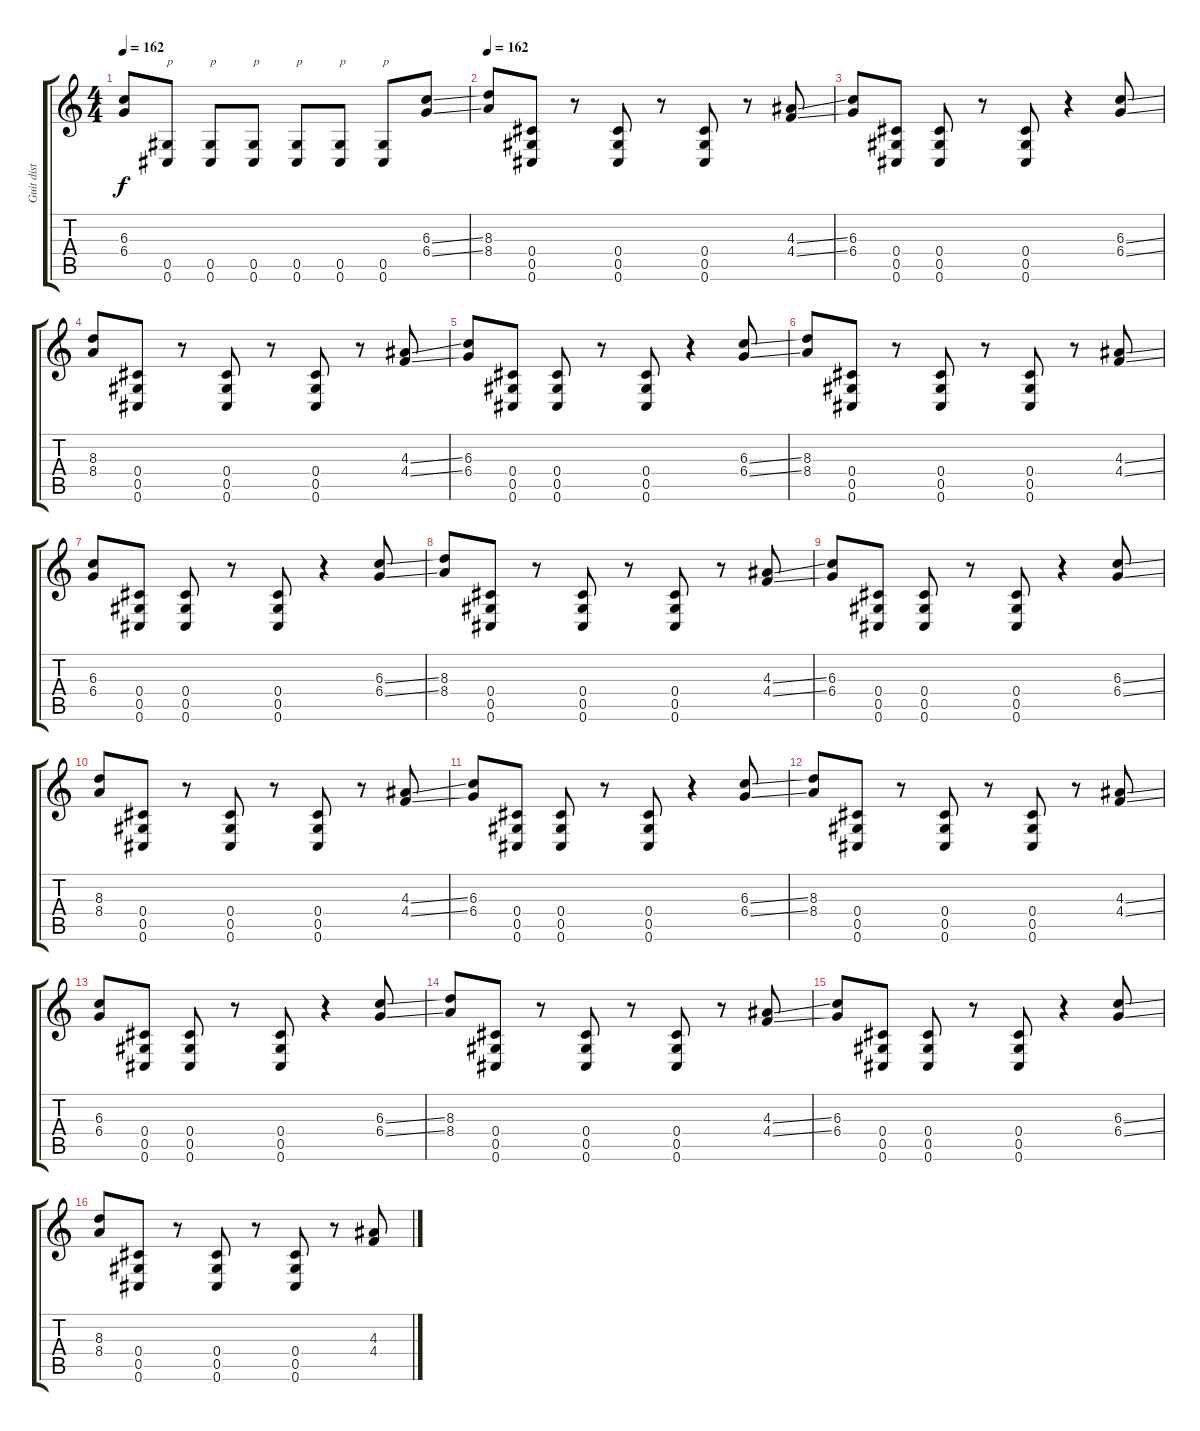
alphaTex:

\track ("Guit dist 1" "Guit dist ") {instrument distortionguitar}
\staff {score tabs}
\tuning (Eb4 Bb3 Gb3 Db3 Ab2 Db2) {hide}
\ts (4 4)
\tempo 162
\clef g2
\ks c
(6.3 6.4).8{dy f} (0.5 0.6).8{txt "p"} (0.5 0.6).8{txt "p"} (0.5 0.6).8{txt "p"} (0.5 0.6).8{txt "p"} (0.5 0.6).8{txt "p"} (0.5 0.6).8{txt "p"} (6.3{ss} 6.4{ss}).8 |
\tempo 162
(8.3 8.4).8{volume 10} (0.4 0.5 0.6).8 r.8 (0.4 0.5 0.6).8 r.8 (0.4 0.5 0.6).8 r.8 (4.3{ss} 4.4{ss}).8 |
(6.3 6.4).8 (0.4 0.5 0.6).8 (0.4 0.5 0.6).8 r.8 (0.4 0.5 0.6).8 r.4 (6.3{ss} 6.4{ss}).8 |
(8.3 8.4).8 (0.4 0.5 0.6).8 r.8 (0.4 0.5 0.6).8 r.8 (0.4 0.5 0.6).8 r.8 (4.3{ss} 4.4{ss}).8 |
(6.3 6.4).8 (0.4 0.5 0.6).8 (0.4 0.5 0.6).8 r.8 (0.4 0.5 0.6).8 r.4 (6.3{ss} 6.4{ss}).8 |
(8.3 8.4).8 (0.4 0.5 0.6).8 r.8 (0.4 0.5 0.6).8 r.8 (0.4 0.5 0.6).8 r.8 (4.3{ss} 4.4{ss}).8 |
(6.3 6.4).8 (0.4 0.5 0.6).8 (0.4 0.5 0.6).8 r.8 (0.4 0.5 0.6).8 r.4 (6.3{ss} 6.4{ss}).8 |
(8.3 8.4).8 (0.4 0.5 0.6).8 r.8 (0.4 0.5 0.6).8 r.8 (0.4 0.5 0.6).8 r.8 (4.3{ss} 4.4{ss}).8 |
(6.3 6.4).8 (0.4 0.5 0.6).8 (0.4 0.5 0.6).8 r.8 (0.4 0.5 0.6).8 r.4 (6.3{ss} 6.4{ss}).8 |
(8.3 8.4).8 (0.4 0.5 0.6).8 r.8 (0.4 0.5 0.6).8 r.8 (0.4 0.5 0.6).8 r.8 (4.3{ss} 4.4{ss}).8 |
(6.3 6.4).8 (0.4 0.5 0.6).8 (0.4 0.5 0.6).8 r.8 (0.4 0.5 0.6).8 r.4 (6.3{ss} 6.4{ss}).8 |
(8.3 8.4).8 (0.4 0.5 0.6).8 r.8 (0.4 0.5 0.6).8 r.8 (0.4 0.5 0.6).8 r.8 (4.3{ss} 4.4{ss}).8 |
(6.3 6.4).8 (0.4 0.5 0.6).8 (0.4 0.5 0.6).8 r.8 (0.4 0.5 0.6).8 r.4 (6.3{ss} 6.4{ss}).8 |
(8.3 8.4).8 (0.4 0.5 0.6).8 r.8 (0.4 0.5 0.6).8 r.8 (0.4 0.5 0.6).8 r.8 (4.3{ss} 4.4{ss}).8 |
(6.3 6.4).8 (0.4 0.5 0.6).8 (0.4 0.5 0.6).8 r.8 (0.4 0.5 0.6).8 r.4 (6.3{ss} 6.4{ss}).8 |
(8.3 8.4).8 (0.4 0.5 0.6).8 r.8 (0.4 0.5 0.6).8 r.8 (0.4 0.5 0.6).8 r.8 (4.3{ss} 4.4{ss}).8
